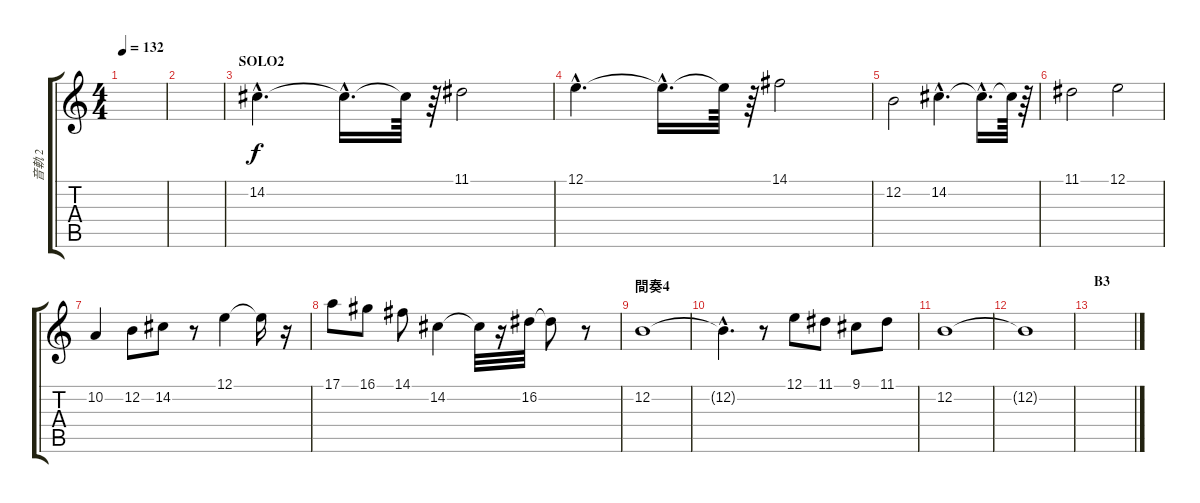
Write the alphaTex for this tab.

\track ("音軌 2" "音軌 2") {instrument reedorgan}
\staff {score tabs}
\tuning (E4 B3 G3 D3 A2 E2) {hide}
\ts (4 4)
\tempo 132
\clef g2
\ks c
|
|
\section ("" "SOLO2")
14.2{hac}.4{d} 14.2{hac t}.16{d} 14.2{t}.64 r.64 11.1.2 |
12.1{hac}.4{d} 12.1{hac t}.16{d} 12.1{t}.64 r.64 14.1.2 |
12.2.2 14.2{hac}.4{d} 14.2{hac t}.16{d} 14.2{t}.64 r.64 |
11.1.2 12.1.2 |
10.2.4 12.2.8 14.2.8 r.8 12.1.4 12.1{t}.16 r.16 |
17.1.8 16.1.8 14.1.8 14.2.4 14.2{t}.32 r.16 16.2.32 16.2{t}.8 r.8 |
\section ("" "間奏4")
12.2.1 |
12.2{hac t}.4{d} r.8 12.1.8 11.1.8 9.1.8 11.1.8 |
12.2.1 |
12.2{t}.1 |
\section ("" "B3")
